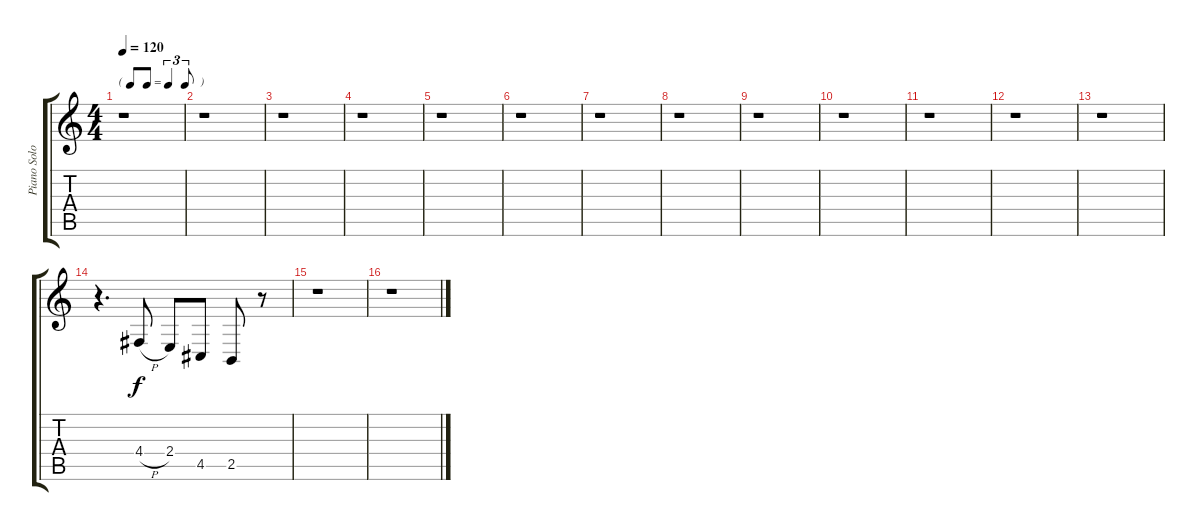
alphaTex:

\track ("Piano Solo (George Martin)" "Piano Solo") {instrument acousticgrandpiano}
\staff {score tabs}
\tuning (E4 B3 G3 D3 A2 E2) {hide}
\ts (4 4)
\tf triplet8th
\tempo 120
\clef g2
\ks c
r.1{dy f} |
r.1 |
r.1 |
r.1 |
r.1 |
r.1 |
r.1 |
r.1 |
r.1 |
r.1 |
r.1 |
r.1 |
r.1 |
r.4{d} 4.4{h}.8 2.4.8 4.5.8 2.5.8 r.8 |
r.1 |
r.1
